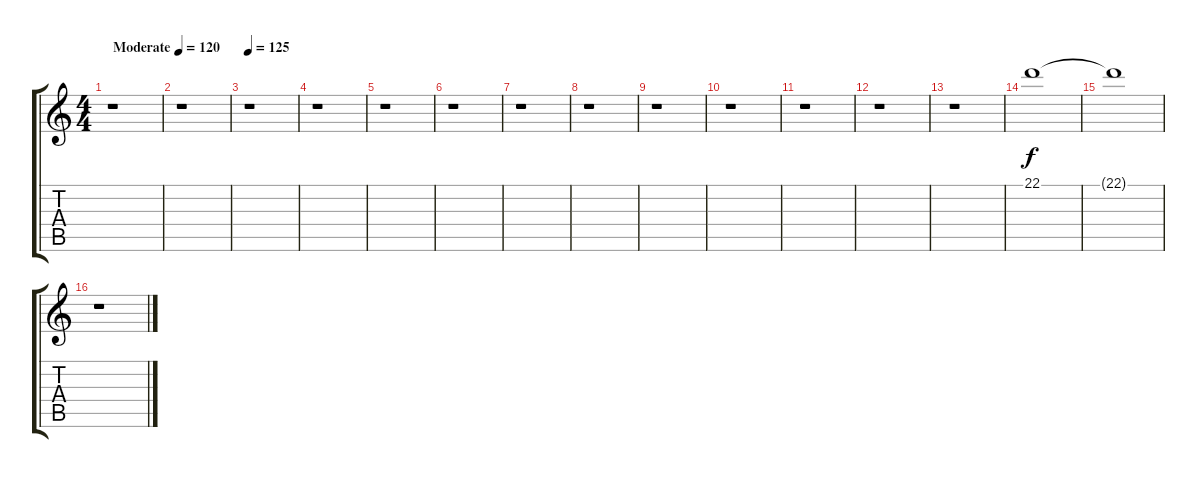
\track "" {instrument lead1square}
\staff {score tabs}
\tuning (E4 B3 G3 D3 A2 E2) {hide}
\ts (4 4)
\tempo (120 "Moderate")
\clef g2
\ks c
r.1{dy f instrument lead1square} |
r.1 |
\tempo 125
r.1 |
r.1 |
r.1 |
r.1 |
r.1 |
r.1 |
r.1 |
r.1 |
r.1 |
r.1 |
r.1 |
22.1.1 |
22.1{t}.1 |
r.1
